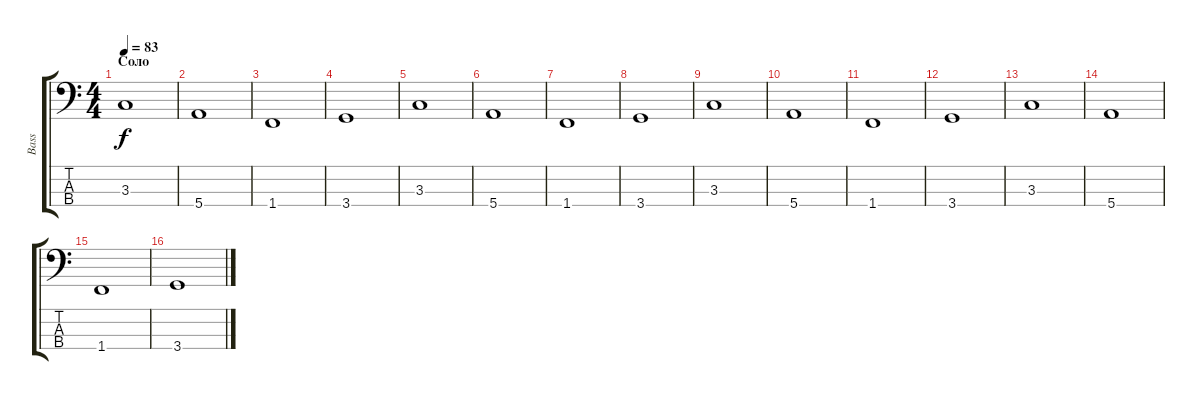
\track ("Bass" "Bass") {instrument electricbassfinger}
\staff {score tabs}
\tuning (G2 D2 A1 E1) {hide}
\ts (4 4)
\section ("" "Соло")
\tempo 83
\clef f4
\ks c
3.3.1{dy f} |
5.4.1 |
1.4.1 |
3.4.1 |
3.3.1 |
5.4.1 |
1.4.1 |
3.4.1 |
3.3.1 |
5.4.1 |
1.4.1 |
3.4.1 |
3.3.1 |
5.4.1 |
1.4.1 |
3.4.1
